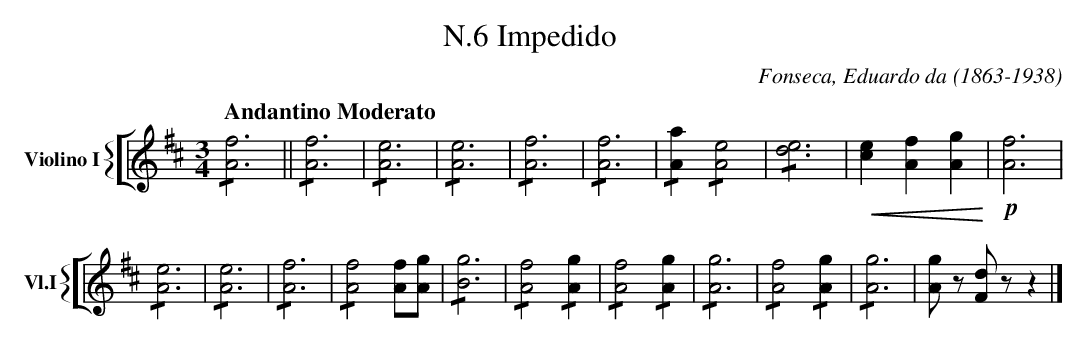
X:1
T:N.6 Impedido
C:Fonseca, Eduardo da (1863-1938)
M:3/4
L:1/4
K:D
V: 2 clef=treble name="Violino I" sname="Vl.I"
%%staves [{ 2 }]
[Q:"Andantino Moderato"]
   !/![Af]3 || !/![Af]3 | !/![Ae]3 | !/![Ae]3 | !/![Af]3 | !/![Af]3 | !/![Aa] !/![Ae]2 | !/![de]3 | !crescendo(! [ec] [fA] [gA] !crescendo)! | !p! [fA]3|
   !/![eA]3| !/![eA]3 | !/![fA]3 | !/![fA]2 [fA]/[gA]/ | !/![gB]3 | !/![fA]2 !/![gA] | !/![fA]2 !/![gA] | !/![gA]3 | !/![fA]2 !/![gA] | !/![gA]3 | [gA]/ z/ [dF]/ z/ z |]
